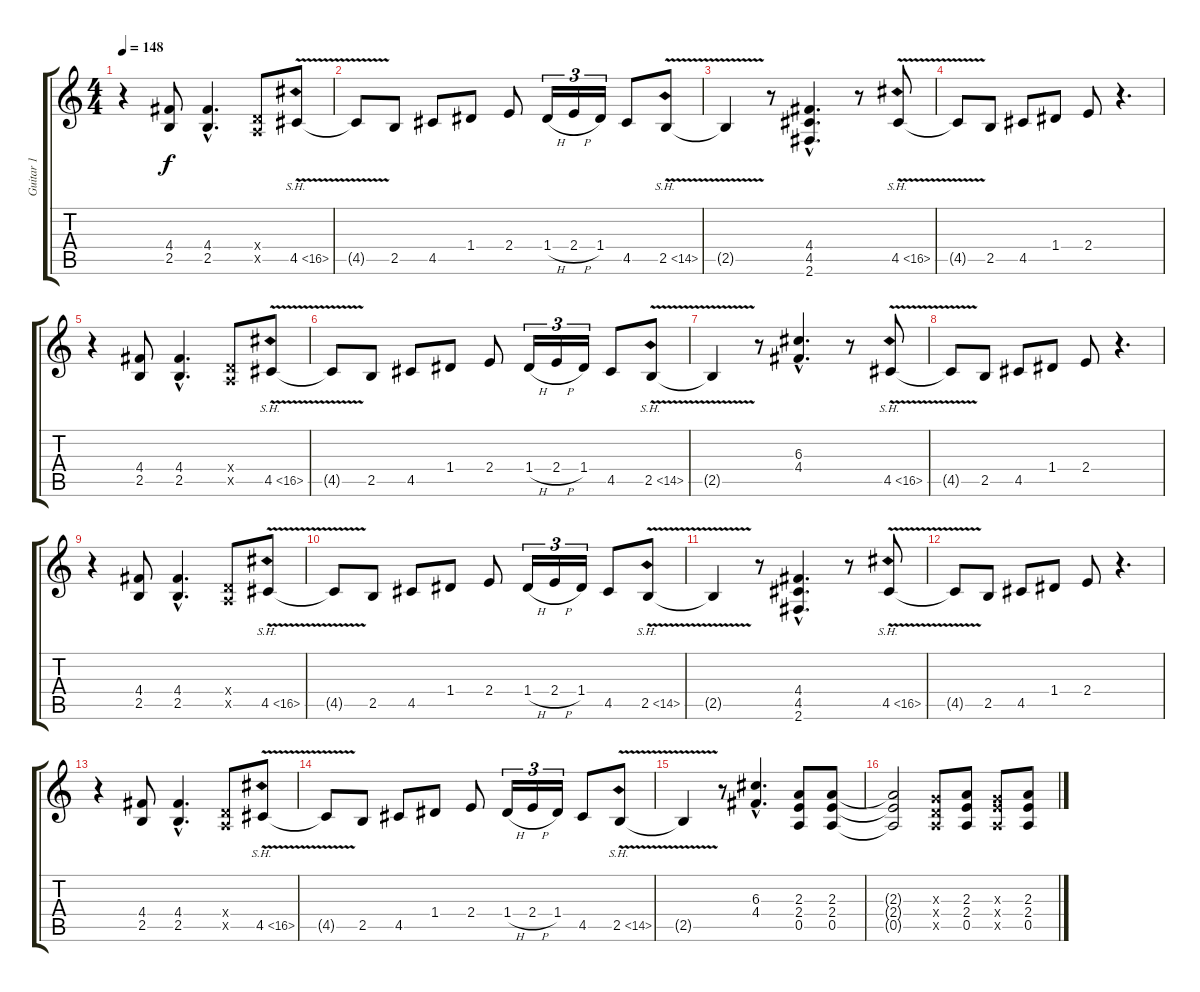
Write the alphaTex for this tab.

\track ("Guitar 1" "Guitar 1") {instrument distortionguitar}
\staff {score tabs}
\tuning (E4 B3 G3 D3 A2 E2) {hide}
\ts (4 4)
\tempo 148
\clef g2
\ks c
r.4{dy f} (4.4 2.5).8 (4.4{hac} 2.5{hac}).4{d} (0.4{x} 0.5{x}).8 4.5{sh 12 v}.8 |
4.5{t}.8 2.5.8 4.5.8 1.4.8 2.4.8 1.4{h}.16{tu (3 2)} 2.4{h}.16{tu (3 2)} 1.4.16{tu (3 2)} 4.5.8 2.5{sh 12 v}.8 |
2.5{t}.4 r.8 (4.4{hac} 4.5{hac} 2.6{hac}).4{d} r.8 4.5{sh 12 v}.8 |
4.5{t}.8 2.5.8 4.5.8 1.4.8 2.4.8 r.4{d} |
r.4 (4.4 2.5).8 (4.4{hac} 2.5{hac}).4{d} (0.4{x} 0.5{x}).8 4.5{sh 12 v}.8 |
4.5{t}.8 2.5.8 4.5.8 1.4.8 2.4.8 1.4{h}.16{tu (3 2)} 2.4{h}.16{tu (3 2)} 1.4.16{tu (3 2)} 4.5.8 2.5{sh 12 v}.8 |
2.5{t}.4 r.8 (6.3{hac} 4.4{hac}).4{d} r.8 4.5{sh 12 v}.8 |
4.5{t}.8 2.5.8 4.5.8 1.4.8 2.4.8 r.4{d} |
r.4 (4.4 2.5).8 (4.4{hac} 2.5{hac}).4{d} (0.4{x} 0.5{x}).8 4.5{sh 12 v}.8 |
4.5{t}.8 2.5.8 4.5.8 1.4.8 2.4.8 1.4{h}.16{tu (3 2)} 2.4{h}.16{tu (3 2)} 1.4.16{tu (3 2)} 4.5.8 2.5{sh 12 v}.8 |
2.5{t}.4 r.8 (4.4{hac} 4.5{hac} 2.6{hac}).4{d} r.8 4.5{sh 12 v}.8 |
4.5{t}.8 2.5.8 4.5.8 1.4.8 2.4.8 r.4{d} |
r.4 (4.4 2.5).8 (4.4{hac} 2.5{hac}).4{d} (0.4{x} 0.5{x}).8 4.5{sh 12 v}.8 |
4.5{t}.8 2.5.8 4.5.8 1.4.8 2.4.8 1.4{h}.16{tu (3 2)} 2.4{h}.16{tu (3 2)} 1.4.16{tu (3 2)} 4.5.8 2.5{sh 12 v}.8 |
2.5{t}.4 r.8 (6.3{hac} 4.4{hac}).4{d} (2.3 2.4 0.5).8 (2.3 2.4 0.5).8 |
(2.3{t} 2.4{t} 0.5{t}).2 (0.3{x} 0.4{x} 0.5{x}).8 (2.3 2.4 0.5).8 (0.3{x} 2.4{x} 0.5{x}).8 (2.3 2.4 0.5).8
